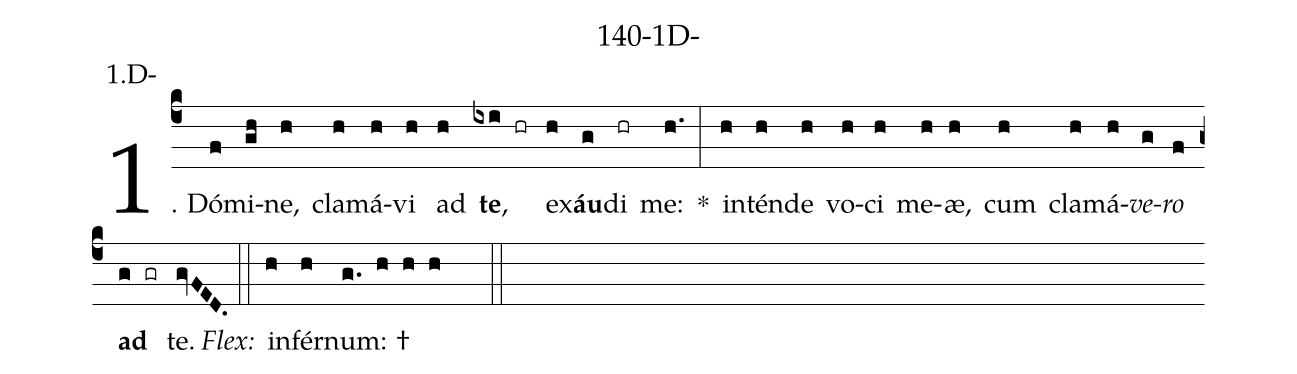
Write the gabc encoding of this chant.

name: 140-1D-;
annotation: 1.D-;
%%
(c4)1. Dó(f)mi(gh)ne,(h) cla(h)má(h)vi(h) ad(h) <b>te</b>,(ixi hr) ex(h)<b>áu</b>(g)di(hr) me:(h.) *(:) in(h)tén(h)de(h) vo(h)ci(h) me(h)æ,(h) cum(h) cla(h)má(h)<i>ve</i>(g)<i>ro</i>(f) <b>ad</b>(g gr) te.(gvFED.) (::)
<i>Flex:</i>()  in(h)fér(h)num: †(g. h h h  ::)
